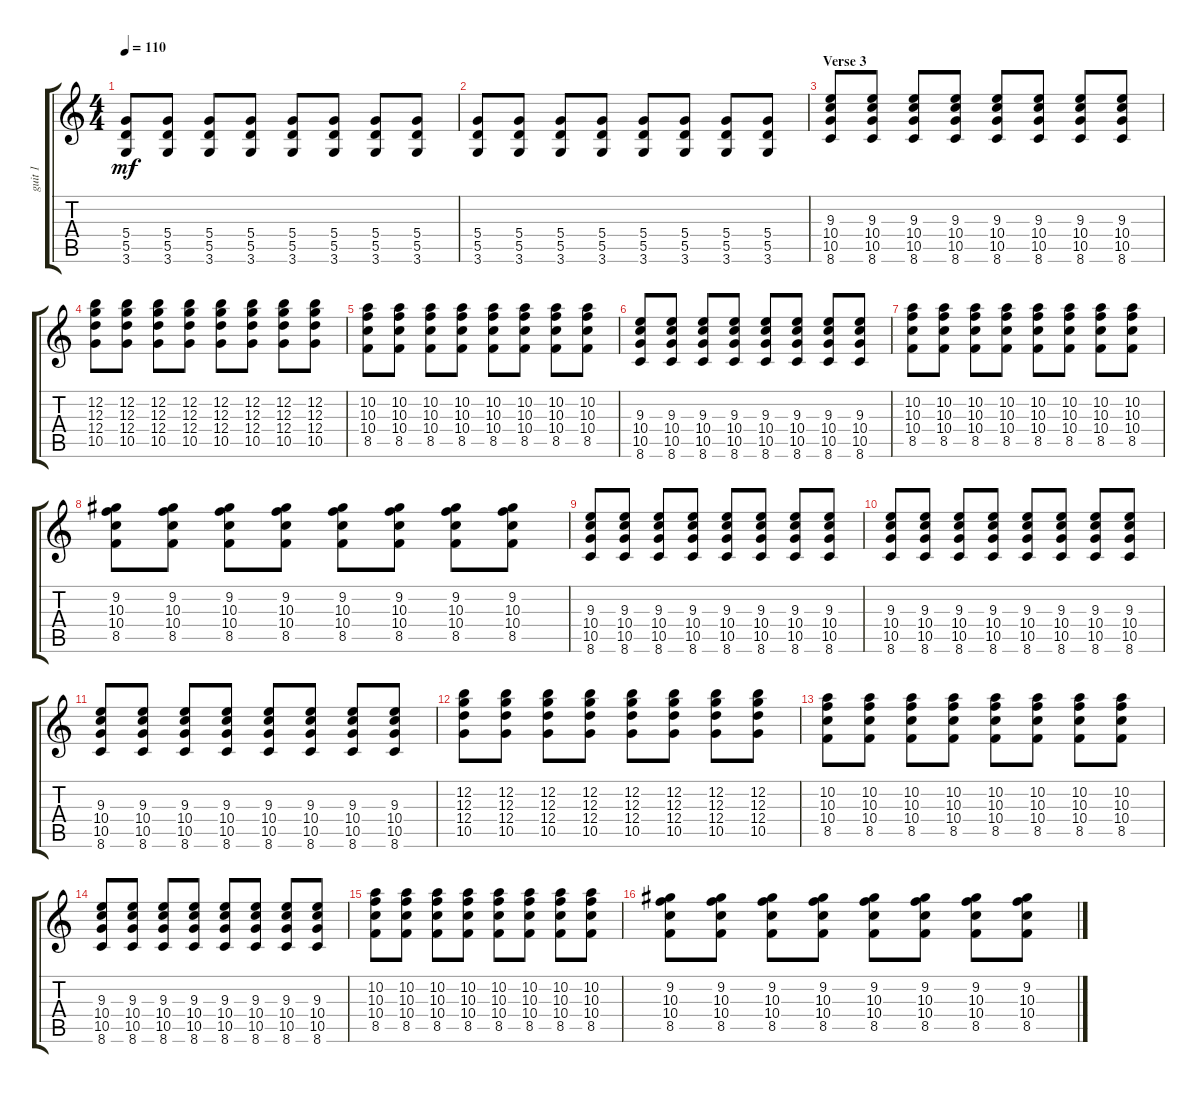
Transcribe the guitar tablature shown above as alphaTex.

\track ("guit 1" "guit 1") {instrument distortionguitar}
\staff {score tabs}
\tuning (E4 B3 G3 D3 A2 E2) {hide}
\ts (4 4)
\tempo 110
\clef g2
\ks c
(5.4 5.5 3.6).8{dy mf} (5.4 5.5 3.6).8 (5.4 5.5 3.6).8 (5.4 5.5 3.6).8 (5.4 5.5 3.6).8 (5.4 5.5 3.6).8 (5.4 5.5 3.6).8 (5.4 5.5 3.6).8 |
(5.4 5.5 3.6).8 (5.4 5.5 3.6).8 (5.4 5.5 3.6).8 (5.4 5.5 3.6).8 (5.4 5.5 3.6).8 (5.4 5.5 3.6).8 (5.4 5.5 3.6).8 (5.4 5.5 3.6).8 |
\section ("" "Verse 3")
(9.3 10.4 10.5 8.6).8 (9.3 10.4 10.5 8.6).8 (9.3 10.4 10.5 8.6).8 (9.3 10.4 10.5 8.6).8 (9.3 10.4 10.5 8.6).8 (9.3 10.4 10.5 8.6).8 (9.3 10.4 10.5 8.6).8 (9.3 10.4 10.5 8.6).8 |
(12.2 12.3 12.4 10.5).8 (12.2 12.3 12.4 10.5).8 (12.2 12.3 12.4 10.5).8 (12.2 12.3 12.4 10.5).8 (12.2 12.3 12.4 10.5).8 (12.2 12.3 12.4 10.5).8 (12.2 12.3 12.4 10.5).8 (12.2 12.3 12.4 10.5).8 |
(10.2 10.3 10.4 8.5).8 (10.2 10.3 10.4 8.5).8 (10.2 10.3 10.4 8.5).8 (10.2 10.3 10.4 8.5).8 (10.2 10.3 10.4 8.5).8 (10.2 10.3 10.4 8.5).8 (10.2 10.3 10.4 8.5).8 (10.2 10.3 10.4 8.5).8 |
(9.3 10.4 10.5 8.6).8 (9.3 10.4 10.5 8.6).8 (9.3 10.4 10.5 8.6).8 (9.3 10.4 10.5 8.6).8 (9.3 10.4 10.5 8.6).8 (9.3 10.4 10.5 8.6).8 (9.3 10.4 10.5 8.6).8 (9.3 10.4 10.5 8.6).8 |
(10.2 10.3 10.4 8.5).8 (10.2 10.3 10.4 8.5).8 (10.2 10.3 10.4 8.5).8 (10.2 10.3 10.4 8.5).8 (10.2 10.3 10.4 8.5).8 (10.2 10.3 10.4 8.5).8 (10.2 10.3 10.4 8.5).8 (10.2 10.3 10.4 8.5).8 |
(9.2 10.3 10.4 8.5).8 (9.2 10.3 10.4 8.5).8 (9.2 10.3 10.4 8.5).8 (9.2 10.3 10.4 8.5).8 (9.2 10.3 10.4 8.5).8 (9.2 10.3 10.4 8.5).8 (9.2 10.3 10.4 8.5).8 (9.2 10.3 10.4 8.5).8 |
(9.3 10.4 10.5 8.6).8 (9.3 10.4 10.5 8.6).8 (9.3 10.4 10.5 8.6).8 (9.3 10.4 10.5 8.6).8 (9.3 10.4 10.5 8.6).8 (9.3 10.4 10.5 8.6).8 (9.3 10.4 10.5 8.6).8 (9.3 10.4 10.5 8.6).8 |
(9.3 10.4 10.5 8.6).8 (9.3 10.4 10.5 8.6).8 (9.3 10.4 10.5 8.6).8 (9.3 10.4 10.5 8.6).8 (9.3 10.4 10.5 8.6).8 (9.3 10.4 10.5 8.6).8 (9.3 10.4 10.5 8.6).8 (9.3 10.4 10.5 8.6).8 |
(9.3 10.4 10.5 8.6).8 (9.3 10.4 10.5 8.6).8 (9.3 10.4 10.5 8.6).8 (9.3 10.4 10.5 8.6).8 (9.3 10.4 10.5 8.6).8 (9.3 10.4 10.5 8.6).8 (9.3 10.4 10.5 8.6).8 (9.3 10.4 10.5 8.6).8 |
(12.2 12.3 12.4 10.5).8 (12.2 12.3 12.4 10.5).8 (12.2 12.3 12.4 10.5).8 (12.2 12.3 12.4 10.5).8 (12.2 12.3 12.4 10.5).8 (12.2 12.3 12.4 10.5).8 (12.2 12.3 12.4 10.5).8 (12.2 12.3 12.4 10.5).8 |
(10.2 10.3 10.4 8.5).8 (10.2 10.3 10.4 8.5).8 (10.2 10.3 10.4 8.5).8 (10.2 10.3 10.4 8.5).8 (10.2 10.3 10.4 8.5).8 (10.2 10.3 10.4 8.5).8 (10.2 10.3 10.4 8.5).8 (10.2 10.3 10.4 8.5).8 |
(9.3 10.4 10.5 8.6).8 (9.3 10.4 10.5 8.6).8 (9.3 10.4 10.5 8.6).8 (9.3 10.4 10.5 8.6).8 (9.3 10.4 10.5 8.6).8 (9.3 10.4 10.5 8.6).8 (9.3 10.4 10.5 8.6).8 (9.3 10.4 10.5 8.6).8 |
(10.2 10.3 10.4 8.5).8 (10.2 10.3 10.4 8.5).8 (10.2 10.3 10.4 8.5).8 (10.2 10.3 10.4 8.5).8 (10.2 10.3 10.4 8.5).8 (10.2 10.3 10.4 8.5).8 (10.2 10.3 10.4 8.5).8 (10.2 10.3 10.4 8.5).8 |
(9.2 10.3 10.4 8.5).8 (9.2 10.3 10.4 8.5).8 (9.2 10.3 10.4 8.5).8 (9.2 10.3 10.4 8.5).8 (9.2 10.3 10.4 8.5).8 (9.2 10.3 10.4 8.5).8 (9.2 10.3 10.4 8.5).8 (9.2 10.3 10.4 8.5).8
